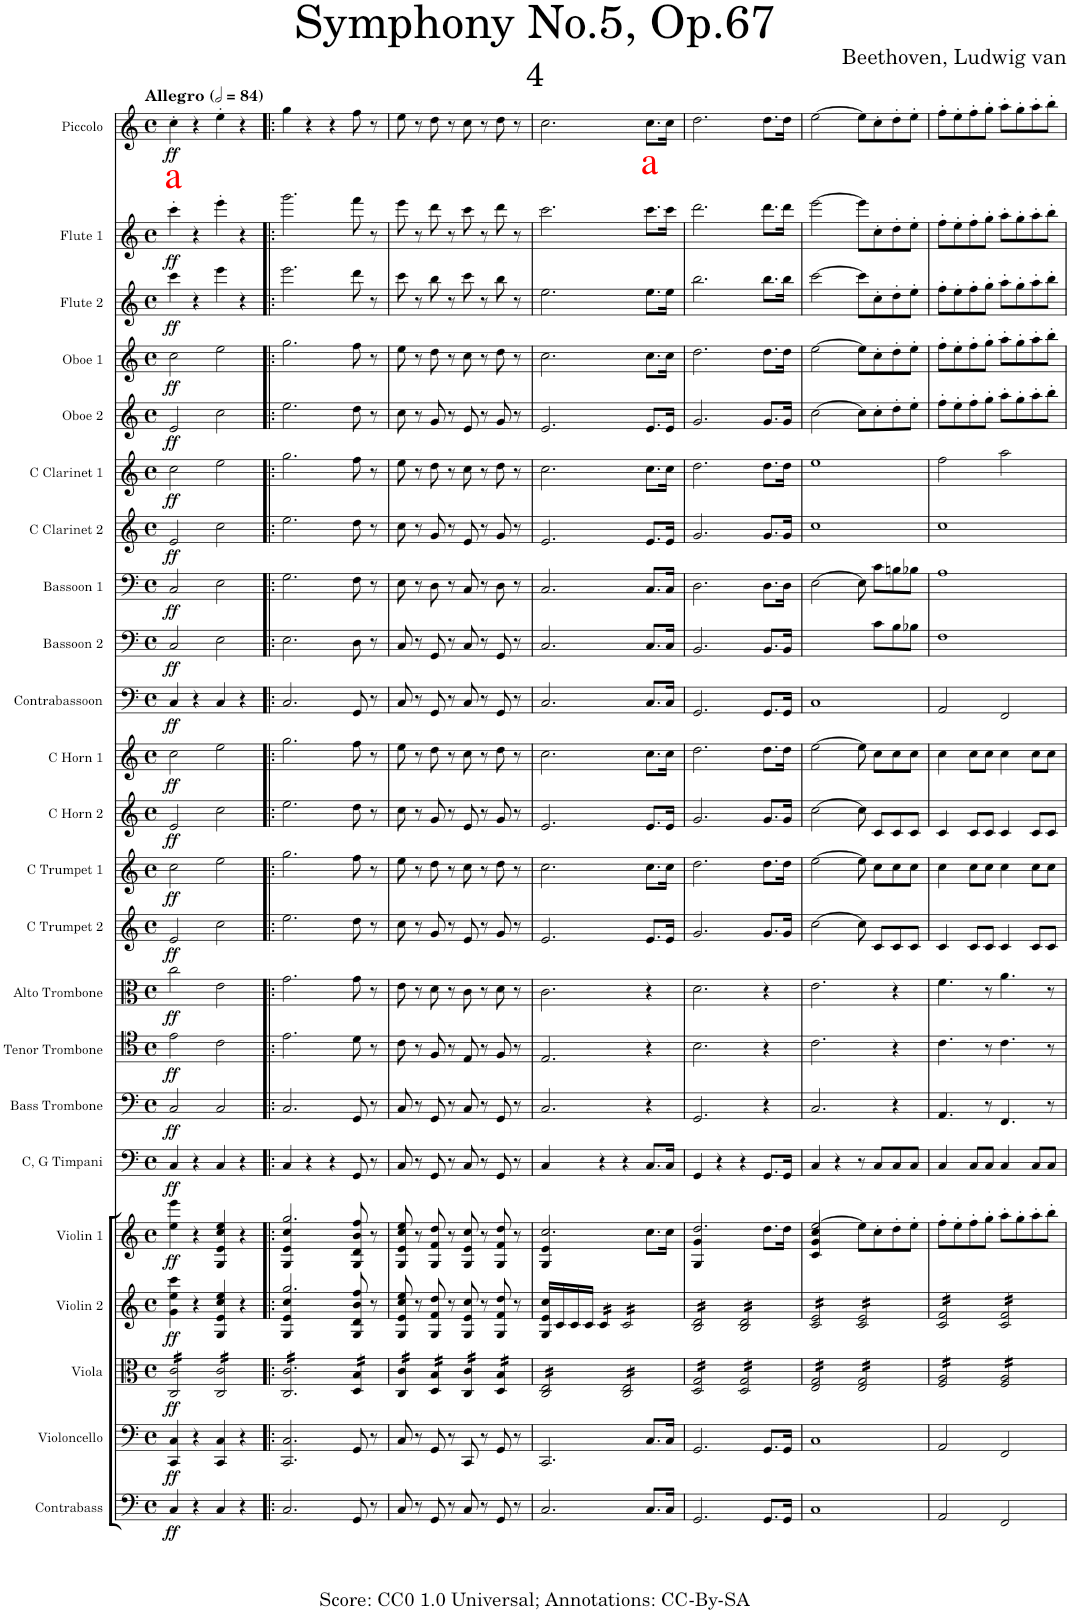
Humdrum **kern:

**kern	**dynam	**kern	**dynam	**kern	**dynam	**kern	**dynam	**kern	**dynam	**kern	**dynam	**kern	**dynam	**kern	**dynam	**kern	**dynam	**kern	**dynam	**kern	**dynam	**kern	**dynam	**kern	**dynam	**kern	**dynam	**kern	**dynam	**kern	**dynam	**kern	**dynam	**kern	**dynam	**kern	**dynam	**kern	**dynam	**kern	**dynam	**kern	**dynam	**kern	**text	**dynam
*part23	*part23	*part22	*part22	*part21	*part21	*part20	*part20	*part19	*part19	*part18	*part18	*part17	*part17	*part16	*part16	*part15	*part15	*part14	*part14	*part13	*part13	*part12	*part12	*part11	*part11	*part10	*part10	*part9	*part9	*part8	*part8	*part7	*part7	*part6	*part6	*part5	*part5	*part4	*part4	*part3	*part3	*part2	*part2	*part1	*part1	*part1
*staff23	*staff23	*staff22	*staff22	*staff21	*staff21	*staff20	*staff20	*staff19	*staff19	*staff18	*staff18	*staff17	*staff17	*staff16	*staff16	*staff15	*staff15	*staff14	*staff14	*staff13	*staff13	*staff12	*staff12	*staff11	*staff11	*staff10	*staff10	*staff9	*staff9	*staff8	*staff8	*staff7	*staff7	*staff6	*staff6	*staff5	*staff5	*staff4	*staff4	*staff3	*staff3	*staff2	*staff2	*staff1	*staff1	*staff1
*I"Contrabass	*	*I"Violoncello	*	*I"Viola	*	*I"Violin 2	*	*I"Violin 1	*	*I"C, G Timpani	*	*I"Bass Trombone	*	*I"Tenor Trombone	*	*I"Alto Trombone	*	*I"C Trumpet 2	*	*I"C Trumpet 1	*	*I"C Horn 2	*	*I"C Horn 1	*	*I"Contrabassoon	*	*I"Bassoon 2	*	*I"Bassoon 1	*	*I"C Clarinet 2	*	*I"C Clarinet 1	*	*I"Oboe 2	*	*I"Oboe 1	*	*I"Flute 2	*	*I"Flute 1	*	*I"Piccolo	*	*
*I'Cb	*	*I'Vc	*	*I'Vla	*	*I'Vln 2	*	*I'Vln 1	*	*I'Timp	*	*I'B Trb	*	*I'T Trb	*	*I'A Trb	*	*I'Tpt 2	*	*I'Tpt 1	*	*I'Hn 2	*	*I'Hn 1	*	*I'C Bsn	*	*I'Bsn 2	*	*I'Bsn 1	*	*I'Cl 2	*	*I'Cl 1	*	*I'Ob 2	*	*I'Ob 1	*	*I'Fl 2	*	*I'Fl 1	*	*I'Picc	*	*
*clefF4	*	*clefF4	*	*clefC3	*	*clefG2	*	*clefG2	*	*clefF4	*	*clefF4	*	*clefC4	*	*clefC3	*	*clefG2	*	*clefG2	*	*clefG2	*	*clefG2	*	*clefF4	*	*clefF4	*	*clefF4	*	*clefG2	*	*clefG2	*	*clefG2	*	*clefG2	*	*clefG2	*	*clefG2	*	*clefG2	*	*
*Trd7c12	*	*	*	*	*	*	*	*	*	*	*	*	*	*	*	*	*	*	*	*	*	*Trd7c12	*	*Trd7c12	*	*Trd7c12	*	*	*	*	*	*Trd1c2	*	*Trd1c2	*	*	*	*	*	*	*	*	*	*Trd-7c-12	*	*
*k[]	*	*k[]	*	*k[]	*	*k[]	*	*k[]	*	*k[]	*	*k[]	*	*k[]	*	*k[]	*	*k[]	*	*k[]	*	*k[]	*	*k[]	*	*k[]	*	*k[]	*	*k[]	*	*k[]	*	*k[]	*	*k[]	*	*k[]	*	*k[]	*	*k[]	*	*k[]	*	*
*M4/4	*	*M4/4	*	*M4/4	*	*M4/4	*	*M4/4	*	*M4/4	*	*M4/4	*	*M4/4	*	*M4/4	*	*M4/4	*	*M4/4	*	*M4/4	*	*M4/4	*	*M4/4	*	*M4/4	*	*M4/4	*	*M4/4	*	*M4/4	*	*M4/4	*	*M4/4	*	*M4/4	*	*M4/4	*	*M4/4	*	*
*met(c)	*	*met(c)	*	*met(c)	*	*met(c)	*	*met(c)	*	*met(c)	*	*met(c)	*	*met(c)	*	*met(c)	*	*met(c)	*	*met(c)	*	*met(c)	*	*met(c)	*	*met(c)	*	*met(c)	*	*met(c)	*	*met(c)	*	*met(c)	*	*met(c)	*	*met(c)	*	*met(c)	*	*met(c)	*	*met(c)	*	*
*MM168	*	*MM168	*	*MM168	*	*MM168	*	*MM168	*	*MM168	*	*MM168	*	*MM168	*	*MM168	*	*MM168	*	*MM168	*	*MM168	*	*MM168	*	*MM168	*	*MM168	*	*MM168	*	*MM168	*	*MM168	*	*MM168	*	*MM168	*	*MM168	*	*MM168	*	*MM168	*	*
=1	=1	=1	=1	=1	=1	=1	=1	=1	=1	=1	=1	=1	=1	=1	=1	=1	=1	=1	=1	=1	=1	=1	=1	=1	=1	=1	=1	=1	=1	=1	=1	=1	=1	=1	=1	=1	=1	=1	=1	=1	=1	=1	=1	=1	=1	=1
!	!	!	!	!	!	!	!	!	!	!	!	!	!	!	!	!	!	!	!	!	!	!	!	!	!	!	!	!	!	!	!	!	!	!	!	!	!	!	!	!	!	!	!	!LO:TX:a:B:t=Allegro	!	!
!	!LO:DY:b	!	!LO:DY:b	!	!LO:DY:b	!	!LO:DY:b	!	!LO:DY:b	!	!LO:DY:b	!	!LO:DY:b	!	!LO:DY:b	!	!LO:DY:b	!	!LO:DY:b	!	!LO:DY:b	!	!LO:DY:b	!	!LO:DY:b	!	!LO:DY:b	!	!LO:DY:b	!	!LO:DY:b	!	!LO:DY:b	!	!LO:DY:b	!	!LO:DY:b	!	!LO:DY:b	!	!LO:DY:b	!	!LO:DY:b	!	!LO:LY:b:color=#FF0000	!LO:DY:b
*	*	*	*	*tremolo	*	*	*	*	*	*	*	*	*	*	*	*	*	*	*	*	*	*	*	*	*	*	*	*	*	*	*	*	*	*	*	*	*	*	*	*	*	*	*	*	*	*
4C/	ff	4CC/ 4C/	ff	16C/ 16c/LL	ff	4g\ 4ee\ 4ccc\	ff	4ee\ 4eee\	ff	4C/	ff	2C/	ff	2e\	ff	2cc\	ff	2e/	ff	2cc\	ff	2e/	ff	2cc\	ff	4C/	ff	2C/	ff	2C/	ff	2e/	ff	2cc\	ff	2e/	ff	2cc\	ff	4ccc\	ff	4ccc'\	ff	4cc'\	a	ff
.	.	.	.	16C/ 16c/	.	.	.	.	.	.	.	.	.	.	.	.	.	.	.	.	.	.	.	.	.	.	.	.	.	.	.	.	.	.	.	.	.	.	.	.	.	.	.	.	.	.
.	.	.	.	16C/ 16c/	.	.	.	.	.	.	.	.	.	.	.	.	.	.	.	.	.	.	.	.	.	.	.	.	.	.	.	.	.	.	.	.	.	.	.	.	.	.	.	.	.	.
.	.	.	.	16C/ 16c/	.	.	.	.	.	.	.	.	.	.	.	.	.	.	.	.	.	.	.	.	.	.	.	.	.	.	.	.	.	.	.	.	.	.	.	.	.	.	.	.	.	.
4r	.	4r	.	16C/ 16c/	.	4r	.	4r	.	4r	.	.	.	.	.	.	.	.	.	.	.	.	.	.	.	4r	.	.	.	.	.	.	.	.	.	.	.	.	.	4r	.	4r	.	4r	.	.
.	.	.	.	16C/ 16c/	.	.	.	.	.	.	.	.	.	.	.	.	.	.	.	.	.	.	.	.	.	.	.	.	.	.	.	.	.	.	.	.	.	.	.	.	.	.	.	.	.	.
.	.	.	.	16C/ 16c/	.	.	.	.	.	.	.	.	.	.	.	.	.	.	.	.	.	.	.	.	.	.	.	.	.	.	.	.	.	.	.	.	.	.	.	.	.	.	.	.	.	.
.	.	.	.	16C/ 16c/JJ	.	.	.	.	.	.	.	.	.	.	.	.	.	.	.	.	.	.	.	.	.	.	.	.	.	.	.	.	.	.	.	.	.	.	.	.	.	.	.	.	.	.
4C/	.	4CC/ 4C/	.	16C/ 16c/LL	.	4G/ 4e/ 4cc/ 4ee/	.	4G/ 4e/ 4cc/ 4ee/	.	4C/	.	2C/	.	2c\	.	2e\	.	2cc\	.	2ee\	.	2cc\	.	2ee\	.	4C/	.	2E\	.	2E\	.	2cc\	.	2ee\	.	2cc\	.	2ee\	.	4eee\	.	4eee'\	.	4ee'\	.	.
.	.	.	.	16C/ 16c/	.	.	.	.	.	.	.	.	.	.	.	.	.	.	.	.	.	.	.	.	.	.	.	.	.	.	.	.	.	.	.	.	.	.	.	.	.	.	.	.	.	.
.	.	.	.	16C/ 16c/	.	.	.	.	.	.	.	.	.	.	.	.	.	.	.	.	.	.	.	.	.	.	.	.	.	.	.	.	.	.	.	.	.	.	.	.	.	.	.	.	.	.
.	.	.	.	16C/ 16c/	.	.	.	.	.	.	.	.	.	.	.	.	.	.	.	.	.	.	.	.	.	.	.	.	.	.	.	.	.	.	.	.	.	.	.	.	.	.	.	.	.	.
4r	.	4r	.	16C/ 16c/	.	4r	.	4r	.	4r	.	.	.	.	.	.	.	.	.	.	.	.	.	.	.	4r	.	.	.	.	.	.	.	.	.	.	.	.	.	4r	.	4r	.	4r	.	.
.	.	.	.	16C/ 16c/	.	.	.	.	.	.	.	.	.	.	.	.	.	.	.	.	.	.	.	.	.	.	.	.	.	.	.	.	.	.	.	.	.	.	.	.	.	.	.	.	.	.
.	.	.	.	16C/ 16c/	.	.	.	.	.	.	.	.	.	.	.	.	.	.	.	.	.	.	.	.	.	.	.	.	.	.	.	.	.	.	.	.	.	.	.	.	.	.	.	.	.	.
.	.	.	.	16C/ 16c/JJ	.	.	.	.	.	.	.	.	.	.	.	.	.	.	.	.	.	.	.	.	.	.	.	.	.	.	.	.	.	.	.	.	.	.	.	.	.	.	.	.	.	.
=2!|:	=2!|:	=2!|:	=2!|:	=2!|:	=2!|:	=2!|:	=2!|:	=2!|:	=2!|:	=2!|:	=2!|:	=2!|:	=2!|:	=2!|:	=2!|:	=2!|:	=2!|:	=2!|:	=2!|:	=2!|:	=2!|:	=2!|:	=2!|:	=2!|:	=2!|:	=2!|:	=2!|:	=2!|:	=2!|:	=2!|:	=2!|:	=2!|:	=2!|:	=2!|:	=2!|:	=2!|:	=2!|:	=2!|:	=2!|:	=2!|:	=2!|:	=2!|:	=2!|:	=2!|:	=2!|:	=2!|:
*	*	*	*	*	*	*^	*	*^	*	*	*	*	*	*	*	*	*	*	*	*	*	*	*	*	*	*	*	*	*	*	*	*	*	*	*	*	*	*	*	*	*	*	*	*	*	*
2.C/	.	2.CC/ 2.C/	.	16C/ 16c/LL	.	2.gg/	4G/ 4e/ 4cc/	.	2.gg/	4G/ 4e/ 4cc/	.	4C/	.	2.C/	.	2.e\	.	2.g\	.	2.ee\	.	2.gg\	.	2.ee\	.	2.gg\	.	2.C/	.	2.E\	.	2.G\	.	2.ee\	.	2.gg\	.	2.ee\	.	2.gg\	.	2.eee\	.	2.ggg\	.	4gg\	.	.
.	.	.	.	16C/ 16c/	.	.	.	.	.	.	.	.	.	.	.	.	.	.	.	.	.	.	.	.	.	.	.	.	.	.	.	.	.	.	.	.	.	.	.	.	.	.	.	.	.	.	.	.
.	.	.	.	16C/ 16c/	.	.	.	.	.	.	.	.	.	.	.	.	.	.	.	.	.	.	.	.	.	.	.	.	.	.	.	.	.	.	.	.	.	.	.	.	.	.	.	.	.	.	.	.
.	.	.	.	16C/ 16c/	.	.	.	.	.	.	.	.	.	.	.	.	.	.	.	.	.	.	.	.	.	.	.	.	.	.	.	.	.	.	.	.	.	.	.	.	.	.	.	.	.	.	.	.
.	.	.	.	16C/ 16c/	.	.	2.ryy	.	.	2.ryy	.	4r	.	.	.	.	.	.	.	.	.	.	.	.	.	.	.	.	.	.	.	.	.	.	.	.	.	.	.	.	.	.	.	.	.	4r	.	.
.	.	.	.	16C/ 16c/	.	.	.	.	.	.	.	.	.	.	.	.	.	.	.	.	.	.	.	.	.	.	.	.	.	.	.	.	.	.	.	.	.	.	.	.	.	.	.	.	.	.	.	.
.	.	.	.	16C/ 16c/	.	.	.	.	.	.	.	.	.	.	.	.	.	.	.	.	.	.	.	.	.	.	.	.	.	.	.	.	.	.	.	.	.	.	.	.	.	.	.	.	.	.	.	.
.	.	.	.	16C/ 16c/	.	.	.	.	.	.	.	.	.	.	.	.	.	.	.	.	.	.	.	.	.	.	.	.	.	.	.	.	.	.	.	.	.	.	.	.	.	.	.	.	.	.	.	.
.	.	.	.	16C/ 16c/	.	.	.	.	.	.	.	4r	.	.	.	.	.	.	.	.	.	.	.	.	.	.	.	.	.	.	.	.	.	.	.	.	.	.	.	.	.	.	.	.	.	4r	.	.
.	.	.	.	16C/ 16c/	.	.	.	.	.	.	.	.	.	.	.	.	.	.	.	.	.	.	.	.	.	.	.	.	.	.	.	.	.	.	.	.	.	.	.	.	.	.	.	.	.	.	.	.
.	.	.	.	16C/ 16c/	.	.	.	.	.	.	.	.	.	.	.	.	.	.	.	.	.	.	.	.	.	.	.	.	.	.	.	.	.	.	.	.	.	.	.	.	.	.	.	.	.	.	.	.
.	.	.	.	16C/ 16c/JJ	.	.	.	.	.	.	.	.	.	.	.	.	.	.	.	.	.	.	.	.	.	.	.	.	.	.	.	.	.	.	.	.	.	.	.	.	.	.	.	.	.	.	.	.
8GG/	.	8GG/	.	16D/ 16B/LL	.	8G/ 8d/ 8b/ 8ff/	.	.	8G/ 8d/ 8b/ 8ff/	.	.	8GG/	.	8GG/	.	8d\	.	8g\	.	8dd\	.	8ff\	.	8dd\	.	8ff\	.	8GG/	.	8D\	.	8F\	.	8dd\	.	8ff\	.	8dd\	.	8ff\	.	8ddd\	.	8fff\	.	8ff\	.	.
.	.	.	.	16D/ 16B/	.	.	.	.	.	.	.	.	.	.	.	.	.	.	.	.	.	.	.	.	.	.	.	.	.	.	.	.	.	.	.	.	.	.	.	.	.	.	.	.	.	.	.	.
8r	.	8r	.	16D/ 16B/	.	8r	.	.	8r	.	.	8r	.	8r	.	8r	.	8r	.	8r	.	8r	.	8r	.	8r	.	8r	.	8r	.	8r	.	8r	.	8r	.	8r	.	8r	.	8r	.	8r	.	8r	.	.
.	.	.	.	16D/ 16B/JJ	.	.	.	.	.	.	.	.	.	.	.	.	.	.	.	.	.	.	.	.	.	.	.	.	.	.	.	.	.	.	.	.	.	.	.	.	.	.	.	.	.	.	.	.
*	*	*	*	*	*	*v	*v	*	*	*	*	*	*	*	*	*	*	*	*	*	*	*	*	*	*	*	*	*	*	*	*	*	*	*	*	*	*	*	*	*	*	*	*	*	*	*	*	*
*	*	*	*	*	*	*	*	*v	*v	*	*	*	*	*	*	*	*	*	*	*	*	*	*	*	*	*	*	*	*	*	*	*	*	*	*	*	*	*	*	*	*	*	*	*	*	*	*
=3	=3	=3	=3	=3	=3	=3	=3	=3	=3	=3	=3	=3	=3	=3	=3	=3	=3	=3	=3	=3	=3	=3	=3	=3	=3	=3	=3	=3	=3	=3	=3	=3	=3	=3	=3	=3	=3	=3	=3	=3	=3	=3	=3	=3	=3	=3
8C/	.	8C/	.	16C/ 16c/LL	.	8G/ 8e/ 8cc/ 8ee/	.	8G/ 8e/ 8cc/ 8ee/	.	8C/	.	8C/	.	8c\	.	8e\	.	8cc\	.	8ee\	.	8cc\	.	8ee\	.	8C/	.	8C/	.	8E\	.	8cc\	.	8ee\	.	8cc\	.	8ee\	.	8ccc\	.	8eee\	.	8ee\	.	.
.	.	.	.	16C/ 16c/	.	.	.	.	.	.	.	.	.	.	.	.	.	.	.	.	.	.	.	.	.	.	.	.	.	.	.	.	.	.	.	.	.	.	.	.	.	.	.	.	.	.
8r	.	8r	.	16C/ 16c/	.	8r	.	8r	.	8r	.	8r	.	8r	.	8r	.	8r	.	8r	.	8r	.	8r	.	8r	.	8r	.	8r	.	8r	.	8r	.	8r	.	8r	.	8r	.	8r	.	8r	.	.
.	.	.	.	16C/ 16c/JJ	.	.	.	.	.	.	.	.	.	.	.	.	.	.	.	.	.	.	.	.	.	.	.	.	.	.	.	.	.	.	.	.	.	.	.	.	.	.	.	.	.	.
8GG/	.	8GG/	.	16D/ 16B/LL	.	8G/ 8f/ 8dd/	.	8G/ 8f/ 8dd/	.	8GG/	.	8GG/	.	8F/	.	8d\	.	8g/	.	8dd\	.	8g/	.	8dd\	.	8GG/	.	8GG/	.	8D\	.	8g/	.	8dd\	.	8g/	.	8dd\	.	8bb\	.	8ddd\	.	8dd\	.	.
.	.	.	.	16D/ 16B/	.	.	.	.	.	.	.	.	.	.	.	.	.	.	.	.	.	.	.	.	.	.	.	.	.	.	.	.	.	.	.	.	.	.	.	.	.	.	.	.	.	.
8r	.	8r	.	16D/ 16B/	.	8r	.	8r	.	8r	.	8r	.	8r	.	8r	.	8r	.	8r	.	8r	.	8r	.	8r	.	8r	.	8r	.	8r	.	8r	.	8r	.	8r	.	8r	.	8r	.	8r	.	.
.	.	.	.	16D/ 16B/JJ	.	.	.	.	.	.	.	.	.	.	.	.	.	.	.	.	.	.	.	.	.	.	.	.	.	.	.	.	.	.	.	.	.	.	.	.	.	.	.	.	.	.
8C/	.	8CC/	.	16C/ 16c/LL	.	8G/ 8e/ 8cc/	.	8G/ 8e/ 8cc/	.	8C/	.	8C/	.	8E/	.	8c\	.	8e/	.	8cc\	.	8e/	.	8cc\	.	8C/	.	8C/	.	8C/	.	8e/	.	8cc\	.	8e/	.	8cc\	.	8ccc\	.	8ccc\	.	8cc\	.	.
.	.	.	.	16C/ 16c/	.	.	.	.	.	.	.	.	.	.	.	.	.	.	.	.	.	.	.	.	.	.	.	.	.	.	.	.	.	.	.	.	.	.	.	.	.	.	.	.	.	.
8r	.	8r	.	16C/ 16c/	.	8r	.	8r	.	8r	.	8r	.	8r	.	8r	.	8r	.	8r	.	8r	.	8r	.	8r	.	8r	.	8r	.	8r	.	8r	.	8r	.	8r	.	8r	.	8r	.	8r	.	.
.	.	.	.	16C/ 16c/JJ	.	.	.	.	.	.	.	.	.	.	.	.	.	.	.	.	.	.	.	.	.	.	.	.	.	.	.	.	.	.	.	.	.	.	.	.	.	.	.	.	.	.
8GG/	.	8GG/	.	16D/ 16B/LL	.	8G/ 8f/ 8dd/	.	8G/ 8f/ 8dd/	.	8GG/	.	8GG/	.	8F/	.	8d\	.	8g/	.	8dd\	.	8g/	.	8dd\	.	8GG/	.	8GG/	.	8D\	.	8g/	.	8dd\	.	8g/	.	8dd\	.	8bb\	.	8ddd\	.	8dd\	.	.
.	.	.	.	16D/ 16B/	.	.	.	.	.	.	.	.	.	.	.	.	.	.	.	.	.	.	.	.	.	.	.	.	.	.	.	.	.	.	.	.	.	.	.	.	.	.	.	.	.	.
8r	.	8r	.	16D/ 16B/	.	8r	.	8r	.	8r	.	8r	.	8r	.	8r	.	8r	.	8r	.	8r	.	8r	.	8r	.	8r	.	8r	.	8r	.	8r	.	8r	.	8r	.	8r	.	8r	.	8r	.	.
.	.	.	.	16D/ 16B/JJ	.	.	.	.	.	.	.	.	.	.	.	.	.	.	.	.	.	.	.	.	.	.	.	.	.	.	.	.	.	.	.	.	.	.	.	.	.	.	.	.	.	.
=4	=4	=4	=4	=4	=4	=4	=4	=4	=4	=4	=4	=4	=4	=4	=4	=4	=4	=4	=4	=4	=4	=4	=4	=4	=4	=4	=4	=4	=4	=4	=4	=4	=4	=4	=4	=4	=4	=4	=4	=4	=4	=4	=4	=4	=4	=4
*	*	*	*	*	*	*	*	*^	*	*	*	*	*	*	*	*	*	*	*	*	*	*	*	*	*	*	*	*	*	*	*	*	*	*	*	*	*	*	*	*	*	*	*	*	*	*
2.C/	.	2.CC/	.	16C/ 16E/LL	.	16G/ 16e/ 16cc/LL	.	2.cc/	4G/ 4e/	.	4C/	.	2.C/	.	2.E/	.	2.c\	.	2.e/	.	2.cc\	.	2.e/	.	2.cc\	.	2.C/	.	2.C/	.	2.C/	.	2.e/	.	2.cc\	.	2.e/	.	2.cc\	.	2.ee\	.	2.ccc\	.	2.cc\	.	.
.	.	.	.	16C/ 16E/	.	16c/	.	.	.	.	.	.	.	.	.	.	.	.	.	.	.	.	.	.	.	.	.	.	.	.	.	.	.	.	.	.	.	.	.	.	.	.	.	.	.	.	.
.	.	.	.	16C/ 16E/	.	16c/	.	.	.	.	.	.	.	.	.	.	.	.	.	.	.	.	.	.	.	.	.	.	.	.	.	.	.	.	.	.	.	.	.	.	.	.	.	.	.	.	.
.	.	.	.	16C/ 16E/	.	16c/JJ	.	.	.	.	.	.	.	.	.	.	.	.	.	.	.	.	.	.	.	.	.	.	.	.	.	.	.	.	.	.	.	.	.	.	.	.	.	.	.	.	.
*	*	*	*	*	*	*tremolo	*	*	*	*	*	*	*	*	*	*	*	*	*	*	*	*	*	*	*	*	*	*	*	*	*	*	*	*	*	*	*	*	*	*	*	*	*	*	*	*	*
.	.	.	.	16C/ 16E/	.	16c/LL	.	.	2.ryy	.	4r	.	.	.	.	.	.	.	.	.	.	.	.	.	.	.	.	.	.	.	.	.	.	.	.	.	.	.	.	.	.	.	.	.	.	.	.
.	.	.	.	16C/ 16E/	.	16c/	.	.	.	.	.	.	.	.	.	.	.	.	.	.	.	.	.	.	.	.	.	.	.	.	.	.	.	.	.	.	.	.	.	.	.	.	.	.	.	.	.
.	.	.	.	16C/ 16E/	.	16c/	.	.	.	.	.	.	.	.	.	.	.	.	.	.	.	.	.	.	.	.	.	.	.	.	.	.	.	.	.	.	.	.	.	.	.	.	.	.	.	.	.
.	.	.	.	16C/ 16E/JJ	.	16c/JJ	.	.	.	.	.	.	.	.	.	.	.	.	.	.	.	.	.	.	.	.	.	.	.	.	.	.	.	.	.	.	.	.	.	.	.	.	.	.	.	.	.
.	.	.	.	16C/ 16E/LL	.	16c/LL	.	.	.	.	4r	.	.	.	.	.	.	.	.	.	.	.	.	.	.	.	.	.	.	.	.	.	.	.	.	.	.	.	.	.	.	.	.	.	.	.	.
.	.	.	.	16C/ 16E/	.	16c/	.	.	.	.	.	.	.	.	.	.	.	.	.	.	.	.	.	.	.	.	.	.	.	.	.	.	.	.	.	.	.	.	.	.	.	.	.	.	.	.	.
.	.	.	.	16C/ 16E/	.	16c/	.	.	.	.	.	.	.	.	.	.	.	.	.	.	.	.	.	.	.	.	.	.	.	.	.	.	.	.	.	.	.	.	.	.	.	.	.	.	.	.	.
.	.	.	.	16C/ 16E/	.	16c/	.	.	.	.	.	.	.	.	.	.	.	.	.	.	.	.	.	.	.	.	.	.	.	.	.	.	.	.	.	.	.	.	.	.	.	.	.	.	.	.	.
!	!	!	!	!	!	!	!	!	!	!	!	!	!	!	!	!	!	!	!	!	!	!	!	!	!	!	!	!	!	!	!	!	!	!	!	!	!	!	!	!	!	!	!	!	!	!LO:LY:b:color=#FF0000	!
8.C/L	.	8.C/L	.	16C/ 16E/	.	16c/	.	8.cc\L	.	.	8.C/L	.	4r	.	4r	.	4r	.	8.e/L	.	8.cc\L	.	8.e/L	.	8.cc\L	.	8.C/L	.	8.C/L	.	8.C/L	.	8.e/L	.	8.cc\L	.	8.e/L	.	8.cc\L	.	8.ee\L	.	8.ccc\L	.	8.cc\L	a	.
.	.	.	.	16C/ 16E/	.	16c/	.	.	.	.	.	.	.	.	.	.	.	.	.	.	.	.	.	.	.	.	.	.	.	.	.	.	.	.	.	.	.	.	.	.	.	.	.	.	.	.	.
.	.	.	.	16C/ 16E/	.	16c/	.	.	.	.	.	.	.	.	.	.	.	.	.	.	.	.	.	.	.	.	.	.	.	.	.	.	.	.	.	.	.	.	.	.	.	.	.	.	.	.	.
16C/Jk	.	16C/Jk	.	16C/ 16E/JJ	.	16c/JJ	.	16cc\Jk	.	.	16C/Jk	.	.	.	.	.	.	.	16e/Jk	.	16cc\Jk	.	16e/Jk	.	16cc\Jk	.	16C/Jk	.	16C/Jk	.	16C/Jk	.	16e/Jk	.	16cc\Jk	.	16e/Jk	.	16cc\Jk	.	16ee\Jk	.	16ccc\Jk	.	16cc\Jk	.	.
=5	=5	=5	=5	=5	=5	=5	=5	=5	=5	=5	=5	=5	=5	=5	=5	=5	=5	=5	=5	=5	=5	=5	=5	=5	=5	=5	=5	=5	=5	=5	=5	=5	=5	=5	=5	=5	=5	=5	=5	=5	=5	=5	=5	=5	=5	=5	=5
2.GG/	.	2.GG/	.	16D/ 16G/LL	.	16B/ 16d/LL	.	2.dd/	4G/ 4g/	.	4GG/	.	2.GG/	.	2.B\	.	2.d\	.	2.g/	.	2.dd\	.	2.g/	.	2.dd\	.	2.GG/	.	2.BB/	.	2.D\	.	2.g/	.	2.dd\	.	2.g/	.	2.dd\	.	2.bb\	.	2.ddd\	.	2.dd\	.	.
.	.	.	.	16D/ 16G/	.	16B/ 16d/	.	.	.	.	.	.	.	.	.	.	.	.	.	.	.	.	.	.	.	.	.	.	.	.	.	.	.	.	.	.	.	.	.	.	.	.	.	.	.	.	.
.	.	.	.	16D/ 16G/	.	16B/ 16d/	.	.	.	.	.	.	.	.	.	.	.	.	.	.	.	.	.	.	.	.	.	.	.	.	.	.	.	.	.	.	.	.	.	.	.	.	.	.	.	.	.
.	.	.	.	16D/ 16G/	.	16B/ 16d/	.	.	.	.	.	.	.	.	.	.	.	.	.	.	.	.	.	.	.	.	.	.	.	.	.	.	.	.	.	.	.	.	.	.	.	.	.	.	.	.	.
.	.	.	.	16D/ 16G/	.	16B/ 16d/	.	.	2.ryy	.	4r	.	.	.	.	.	.	.	.	.	.	.	.	.	.	.	.	.	.	.	.	.	.	.	.	.	.	.	.	.	.	.	.	.	.	.	.
.	.	.	.	16D/ 16G/	.	16B/ 16d/	.	.	.	.	.	.	.	.	.	.	.	.	.	.	.	.	.	.	.	.	.	.	.	.	.	.	.	.	.	.	.	.	.	.	.	.	.	.	.	.	.
.	.	.	.	16D/ 16G/	.	16B/ 16d/	.	.	.	.	.	.	.	.	.	.	.	.	.	.	.	.	.	.	.	.	.	.	.	.	.	.	.	.	.	.	.	.	.	.	.	.	.	.	.	.	.
.	.	.	.	16D/ 16G/JJ	.	16B/ 16d/JJ	.	.	.	.	.	.	.	.	.	.	.	.	.	.	.	.	.	.	.	.	.	.	.	.	.	.	.	.	.	.	.	.	.	.	.	.	.	.	.	.	.
.	.	.	.	16D/ 16G/LL	.	16B/ 16d/LL	.	.	.	.	4r	.	.	.	.	.	.	.	.	.	.	.	.	.	.	.	.	.	.	.	.	.	.	.	.	.	.	.	.	.	.	.	.	.	.	.	.
.	.	.	.	16D/ 16G/	.	16B/ 16d/	.	.	.	.	.	.	.	.	.	.	.	.	.	.	.	.	.	.	.	.	.	.	.	.	.	.	.	.	.	.	.	.	.	.	.	.	.	.	.	.	.
.	.	.	.	16D/ 16G/	.	16B/ 16d/	.	.	.	.	.	.	.	.	.	.	.	.	.	.	.	.	.	.	.	.	.	.	.	.	.	.	.	.	.	.	.	.	.	.	.	.	.	.	.	.	.
.	.	.	.	16D/ 16G/	.	16B/ 16d/	.	.	.	.	.	.	.	.	.	.	.	.	.	.	.	.	.	.	.	.	.	.	.	.	.	.	.	.	.	.	.	.	.	.	.	.	.	.	.	.	.
8.GG/L	.	8.GG/L	.	16D/ 16G/	.	16B/ 16d/	.	8.dd\L	.	.	8.GG/L	.	4r	.	4r	.	4r	.	8.g/L	.	8.dd\L	.	8.g/L	.	8.dd\L	.	8.GG/L	.	8.BB/L	.	8.D\L	.	8.g/L	.	8.dd\L	.	8.g/L	.	8.dd\L	.	8.bb\L	.	8.ddd\L	.	8.dd\L	.	.
.	.	.	.	16D/ 16G/	.	16B/ 16d/	.	.	.	.	.	.	.	.	.	.	.	.	.	.	.	.	.	.	.	.	.	.	.	.	.	.	.	.	.	.	.	.	.	.	.	.	.	.	.	.	.
.	.	.	.	16D/ 16G/	.	16B/ 16d/	.	.	.	.	.	.	.	.	.	.	.	.	.	.	.	.	.	.	.	.	.	.	.	.	.	.	.	.	.	.	.	.	.	.	.	.	.	.	.	.	.
16GG/Jk	.	16GG/Jk	.	16D/ 16G/JJ	.	16B/ 16d/JJ	.	16dd\Jk	.	.	16GG/Jk	.	.	.	.	.	.	.	16g/Jk	.	16dd\Jk	.	16g/Jk	.	16dd\Jk	.	16GG/Jk	.	16BB/Jk	.	16D\Jk	.	16g/Jk	.	16dd\Jk	.	16g/Jk	.	16dd\Jk	.	16bb\Jk	.	16ddd\Jk	.	16dd\Jk	.	.
=6	=6	=6	=6	=6	=6	=6	=6	=6	=6	=6	=6	=6	=6	=6	=6	=6	=6	=6	=6	=6	=6	=6	=6	=6	=6	=6	=6	=6	=6	=6	=6	=6	=6	=6	=6	=6	=6	=6	=6	=6	=6	=6	=6	=6	=6	=6	=6
1C	.	1C	.	16E/ 16G/LL	.	16c/ 16e/LL	.	[2ee/	4c/ 4g/ 4cc/	.	4C/	.	2.C/	.	2.c\	.	2.e\	.	[2cc\	.	[2ee\	.	[2cc\	.	[2ee\	.	1C	.	2ryy	.	[2E\	.	1cc	.	1ee	.	[2cc\	.	[2ee\	.	[2ccc\	.	[2eee\	.	[2ee\	.	.
.	.	.	.	16E/ 16G/	.	16c/ 16e/	.	.	.	.	.	.	.	.	.	.	.	.	.	.	.	.	.	.	.	.	.	.	.	.	.	.	.	.	.	.	.	.	.	.	.	.	.	.	.	.	.
.	.	.	.	16E/ 16G/	.	16c/ 16e/	.	.	.	.	.	.	.	.	.	.	.	.	.	.	.	.	.	.	.	.	.	.	.	.	.	.	.	.	.	.	.	.	.	.	.	.	.	.	.	.	.
.	.	.	.	16E/ 16G/	.	16c/ 16e/	.	.	.	.	.	.	.	.	.	.	.	.	.	.	.	.	.	.	.	.	.	.	.	.	.	.	.	.	.	.	.	.	.	.	.	.	.	.	.	.	.
.	.	.	.	16E/ 16G/	.	16c/ 16e/	.	.	2.ryy	.	4r	.	.	.	.	.	.	.	.	.	.	.	.	.	.	.	.	.	.	.	.	.	.	.	.	.	.	.	.	.	.	.	.	.	.	.	.
.	.	.	.	16E/ 16G/	.	16c/ 16e/	.	.	.	.	.	.	.	.	.	.	.	.	.	.	.	.	.	.	.	.	.	.	.	.	.	.	.	.	.	.	.	.	.	.	.	.	.	.	.	.	.
.	.	.	.	16E/ 16G/	.	16c/ 16e/	.	.	.	.	.	.	.	.	.	.	.	.	.	.	.	.	.	.	.	.	.	.	.	.	.	.	.	.	.	.	.	.	.	.	.	.	.	.	.	.	.
.	.	.	.	16E/ 16G/JJ	.	16c/ 16e/JJ	.	.	.	.	.	.	.	.	.	.	.	.	.	.	.	.	.	.	.	.	.	.	.	.	.	.	.	.	.	.	.	.	.	.	.	.	.	.	.	.	.
.	.	.	.	16E/ 16G/LL	.	16c/ 16e/LL	.	8ee\L]	.	.	8r	.	.	.	.	.	.	.	8cc\]	.	8ee\]	.	8cc\]	.	8ee\]	.	.	.	8ryy	.	8E\]	.	.	.	.	.	8cc\L]	.	8ee\L]	.	8ccc\L]	.	8eee\L]	.	8ee\L]	.	.
.	.	.	.	16E/ 16G/	.	16c/ 16e/	.	.	.	.	.	.	.	.	.	.	.	.	.	.	.	.	.	.	.	.	.	.	.	.	.	.	.	.	.	.	.	.	.	.	.	.	.	.	.	.	.
.	.	.	.	16E/ 16G/	.	16c/ 16e/	.	8cc'\	.	.	8C/L	.	.	.	.	.	.	.	8c/L	.	8cc\L	.	8c/L	.	8cc\L	.	.	.	8c\L	.	8c\L	.	.	.	.	.	8cc'\	.	8cc'\	.	8cc'\	.	8cc'\	.	8cc'\	.	.
.	.	.	.	16E/ 16G/	.	16c/ 16e/	.	.	.	.	.	.	.	.	.	.	.	.	.	.	.	.	.	.	.	.	.	.	.	.	.	.	.	.	.	.	.	.	.	.	.	.	.	.	.	.	.
.	.	.	.	16E/ 16G/	.	16c/ 16e/	.	8dd'\	.	.	8C/	.	4r	.	4r	.	4r	.	8c/	.	8cc\	.	8c/	.	8cc\	.	.	.	8B\	.	8Bn\	.	.	.	.	.	8dd'\	.	8dd'\	.	8dd'\	.	8dd'\	.	8dd'\	.	.
.	.	.	.	16E/ 16G/	.	16c/ 16e/	.	.	.	.	.	.	.	.	.	.	.	.	.	.	.	.	.	.	.	.	.	.	.	.	.	.	.	.	.	.	.	.	.	.	.	.	.	.	.	.	.
.	.	.	.	16E/ 16G/	.	16c/ 16e/	.	8ee'\J	.	.	8C/J	.	.	.	.	.	.	.	8c/J	.	8cc\J	.	8c/J	.	8cc\J	.	.	.	8B-X\J	.	8B-X\J	.	.	.	.	.	8ee'\J	.	8ee'\J	.	8ee'\J	.	8ee'\J	.	8ee'\J	.	.
.	.	.	.	16E/ 16G/JJ	.	16c/ 16e/JJ	.	.	.	.	.	.	.	.	.	.	.	.	.	.	.	.	.	.	.	.	.	.	.	.	.	.	.	.	.	.	.	.	.	.	.	.	.	.	.	.	.
*	*	*	*	*	*	*	*	*v	*v	*	*	*	*	*	*	*	*	*	*	*	*	*	*	*	*	*	*	*	*	*	*	*	*	*	*	*	*	*	*	*	*	*	*	*	*	*	*
=7	=7	=7	=7	=7	=7	=7	=7	=7	=7	=7	=7	=7	=7	=7	=7	=7	=7	=7	=7	=7	=7	=7	=7	=7	=7	=7	=7	=7	=7	=7	=7	=7	=7	=7	=7	=7	=7	=7	=7	=7	=7	=7	=7	=7	=7	=7
2AA/	.	2AA/	.	16F/ 16A/LL	.	16c/ 16f/LL	.	8ff'\L	.	4C/	.	4.AA/	.	4.c\	.	4.f\	.	4c/	.	4cc\	.	4c/	.	4cc\	.	2AA/	.	1F	.	1A	.	1cc	.	2ff\	.	8ff'\L	.	8ff'\L	.	8ff'\L	.	8ff'\L	.	8ff'\L	.	.
.	.	.	.	16F/ 16A/	.	16c/ 16f/	.	.	.	.	.	.	.	.	.	.	.	.	.	.	.	.	.	.	.	.	.	.	.	.	.	.	.	.	.	.	.	.	.	.	.	.	.	.	.	.
.	.	.	.	16F/ 16A/	.	16c/ 16f/	.	8ee'\	.	.	.	.	.	.	.	.	.	.	.	.	.	.	.	.	.	.	.	.	.	.	.	.	.	.	.	8ee'\	.	8ee'\	.	8ee'\	.	8ee'\	.	8ee'\	.	.
.	.	.	.	16F/ 16A/	.	16c/ 16f/	.	.	.	.	.	.	.	.	.	.	.	.	.	.	.	.	.	.	.	.	.	.	.	.	.	.	.	.	.	.	.	.	.	.	.	.	.	.	.	.
.	.	.	.	16F/ 16A/	.	16c/ 16f/	.	8ff'\	.	8C/L	.	.	.	.	.	.	.	8c/L	.	8cc\L	.	8c/L	.	8cc\L	.	.	.	.	.	.	.	.	.	.	.	8ff'\	.	8ff'\	.	8ff'\	.	8ff'\	.	8ff'\	.	.
.	.	.	.	16F/ 16A/	.	16c/ 16f/	.	.	.	.	.	.	.	.	.	.	.	.	.	.	.	.	.	.	.	.	.	.	.	.	.	.	.	.	.	.	.	.	.	.	.	.	.	.	.	.
.	.	.	.	16F/ 16A/	.	16c/ 16f/	.	8gg'\J	.	8C/J	.	8r	.	8r	.	8r	.	8c/J	.	8cc\J	.	8c/J	.	8cc\J	.	.	.	.	.	.	.	.	.	.	.	8gg'\J	.	8gg'\J	.	8gg'\J	.	8gg'\J	.	8gg'\J	.	.
.	.	.	.	16F/ 16A/JJ	.	16c/ 16f/JJ	.	.	.	.	.	.	.	.	.	.	.	.	.	.	.	.	.	.	.	.	.	.	.	.	.	.	.	.	.	.	.	.	.	.	.	.	.	.	.	.
2FF/	.	2FF/	.	16F/ 16A/LL	.	16c/ 16f/LL	.	8aa'\L	.	4C/	.	4.FF/	.	4.c\	.	4.a\	.	4c/	.	4cc\	.	4c/	.	4cc\	.	2FF/	.	.	.	.	.	.	.	2aa\	.	8aa'\L	.	8aa'\L	.	8aa'\L	.	8aa'\L	.	8aa'\L	.	.
.	.	.	.	16F/ 16A/	.	16c/ 16f/	.	.	.	.	.	.	.	.	.	.	.	.	.	.	.	.	.	.	.	.	.	.	.	.	.	.	.	.	.	.	.	.	.	.	.	.	.	.	.	.
.	.	.	.	16F/ 16A/	.	16c/ 16f/	.	8gg'\	.	.	.	.	.	.	.	.	.	.	.	.	.	.	.	.	.	.	.	.	.	.	.	.	.	.	.	8gg'\	.	8gg'\	.	8gg'\	.	8gg'\	.	8gg'\	.	.
.	.	.	.	16F/ 16A/	.	16c/ 16f/	.	.	.	.	.	.	.	.	.	.	.	.	.	.	.	.	.	.	.	.	.	.	.	.	.	.	.	.	.	.	.	.	.	.	.	.	.	.	.	.
.	.	.	.	16F/ 16A/	.	16c/ 16f/	.	8aa'\	.	8C/L	.	.	.	.	.	.	.	8c/L	.	8cc\L	.	8c/L	.	8cc\L	.	.	.	.	.	.	.	.	.	.	.	8aa'\	.	8aa'\	.	8aa'\	.	8aa'\	.	8aa'\	.	.
.	.	.	.	16F/ 16A/	.	16c/ 16f/	.	.	.	.	.	.	.	.	.	.	.	.	.	.	.	.	.	.	.	.	.	.	.	.	.	.	.	.	.	.	.	.	.	.	.	.	.	.	.	.
.	.	.	.	16F/ 16A/	.	16c/ 16f/	.	8bb'\J	.	8C/J	.	8r	.	8r	.	8r	.	8c/J	.	8cc\J	.	8c/J	.	8cc\J	.	.	.	.	.	.	.	.	.	.	.	8bb'\J	.	8bb'\J	.	8bb'\J	.	8bb'\J	.	8bb'\J	.	.
.	.	.	.	16F/ 16A/JJ	.	16c/ 16f/JJ	.	.	.	.	.	.	.	.	.	.	.	.	.	.	.	.	.	.	.	.	.	.	.	.	.	.	.	.	.	.	.	.	.	.	.	.	.	.	.	.
*	*	*	*	*	*	*Xtremolo	*	*	*	*	*	*	*	*	*	*	*	*	*	*	*	*	*	*	*	*	*	*	*	*	*	*	*	*	*	*	*	*	*	*	*	*	*	*	*	*
*	*	*	*	*Xtremolo	*	*	*	*	*	*	*	*	*	*	*	*	*	*	*	*	*	*	*	*	*	*	*	*	*	*	*	*	*	*	*	*	*	*	*	*	*	*	*	*	*	*
=	=	=	=	=	=	=	=	=	=	=	=	=	=	=	=	=	=	=	=	=	=	=	=	=	=	=	=	=	=	=	=	=	=	=	=	=	=	=	=	=	=	=	=	=	=	=
*-	*-	*-	*-	*-	*-	*-	*-	*-	*-	*-	*-	*-	*-	*-	*-	*-	*-	*-	*-	*-	*-	*-	*-	*-	*-	*-	*-	*-	*-	*-	*-	*-	*-	*-	*-	*-	*-	*-	*-	*-	*-	*-	*-	*-	*-	*-
